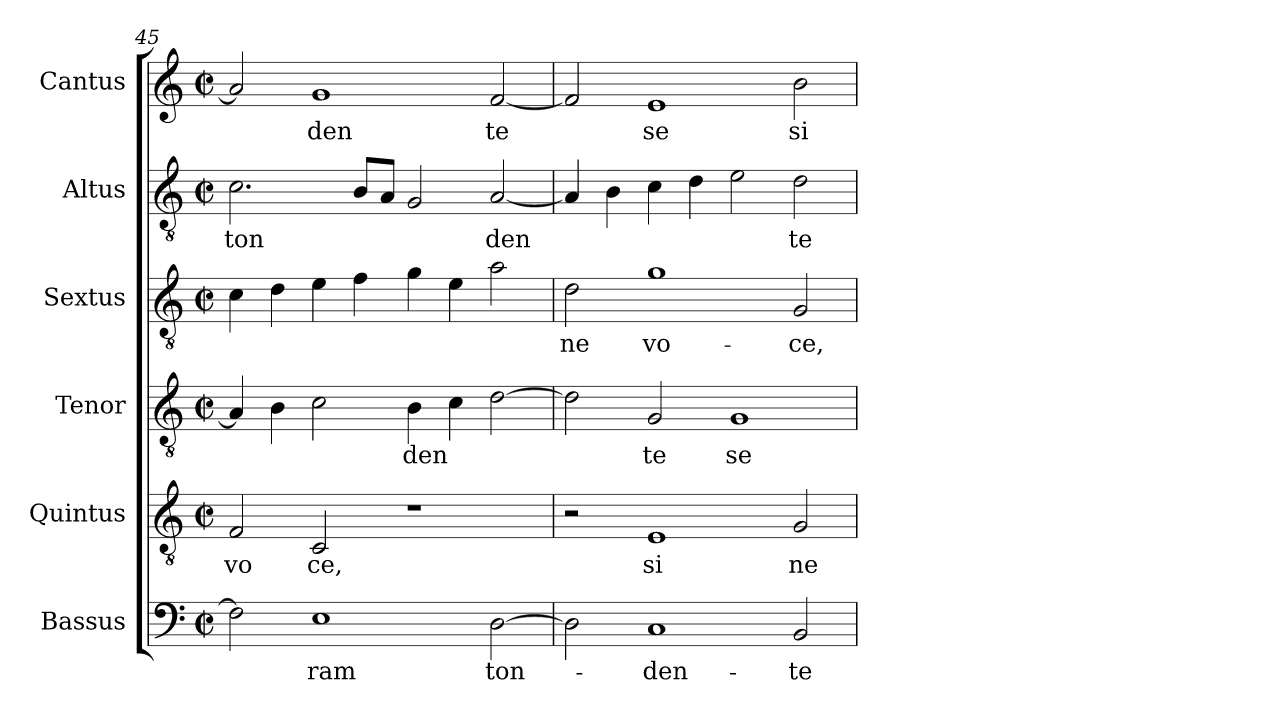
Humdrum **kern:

**kern	**text	**kern	**text	**kern	**text	**kern	**text	**kern	**text	**kern	**text
*part6	*part6	*part5	*part5	*part4	*part4	*part3	*part3	*part2	*part2	*part1	*part1
*staff6	*staff6	*staff5	*staff5	*staff4	*staff4	*staff3	*staff3	*staff2	*staff2	*staff1	*staff1
*I"Bassus	*	*I"Quintus	*	*I"Tenor	*	*I"Sextus	*	*I"Altus	*	*I"Cantus	*
*clefF4	*	*clefGv2	*	*clefGv2	*	*clefGv2	*	*clefGv2	*	*clefG2	*
*M2/2	*	*M2/2	*	*M2/2	*	*M2/2	*	*M2/2	*	*M2/2	*
*met(c|)	*	*met(c|)	*	*met(c|)	*	*met(c|)	*	*met(c|)	*	*met(c|)	*
=45	=45	=45	=45	=45	=45	=45	=45	=45	=45	=45	=45
!	!	!	!LO:LY:b:cj	!	!	!	!	!	!LO:LY:b	!	!
2F\]	.	2F/	vo	4A/]	.	4c\	.	2.c\	ton	2a/]	.
.	.	.	.	4B\	.	4d\	.	.	.	.	.
!	!LO:LY:b:cj	!	!LO:LY:b:cj	!	!	!	!	!	!	!	!LO:LY:b:cj
1E	-ram	2C/	ce,	2c\	.	4e\	.	.	.	1g	den
.	.	.	.	.	.	4f\	.	8B/L	.	.	.
.	.	.	.	.	.	.	.	8A/J	.	.	.
!	!	!	!	!	!LO:LY:b	!	!	!	!	!	!
.	.	1r	.	4B\	den	4g\	.	2G/	.	.	.
.	.	.	.	4c\	.	4e\	.	.	.	.	.
!	!LO:LY:b	!	!	!	!	!	!	!	!LO:LY:b	!	!LO:LY:b:cj
[>2D\	ton-	.	.	[>2d\	.	2a\	.	[<2A/	den	[<2f/	te
=46	=46	=46	=46	=46	=46	=46	=46	=46	=46	=46	=46
!	!	!	!	!	!	!	!LO:LY:b:cj	!	!	!	!
2D\]	.	2r	.	2d\]	.	2d\	-ne	4A/]	.	2f/]	.
.	.	.	.	.	.	.	.	4B\	.	.	.
!	!LO:LY:b:cj	!	!LO:LY:b:cj	!	!LO:LY:b:cj	!	!LO:LY:b:cj	!	!	!	!LO:LY:b:cj
1C	-den-	1E	si	2G/	te	1g	vo-	4c\	.	1e	se
.	.	.	.	.	.	.	.	4d\	.	.	.
!	!	!	!	!	!LO:LY:b:cj	!	!	!	!	!	!
.	.	.	.	1G	se	.	.	2e\	.	.	.
!	!LO:LY:b:cj	!	!LO:LY:b:cj	!	!	!	!LO:LY:b:cj	!	!LO:LY:b:cj	!	!LO:LY:b:cj
2BB/	-te	2G/	ne	.	.	2G/	-ce,	2d\	te	2b\	si
=	=	=	=	=	=	=	=	=	=	=	=
*-	*-	*-	*-	*-	*-	*-	*-	*-	*-	*-	*-
